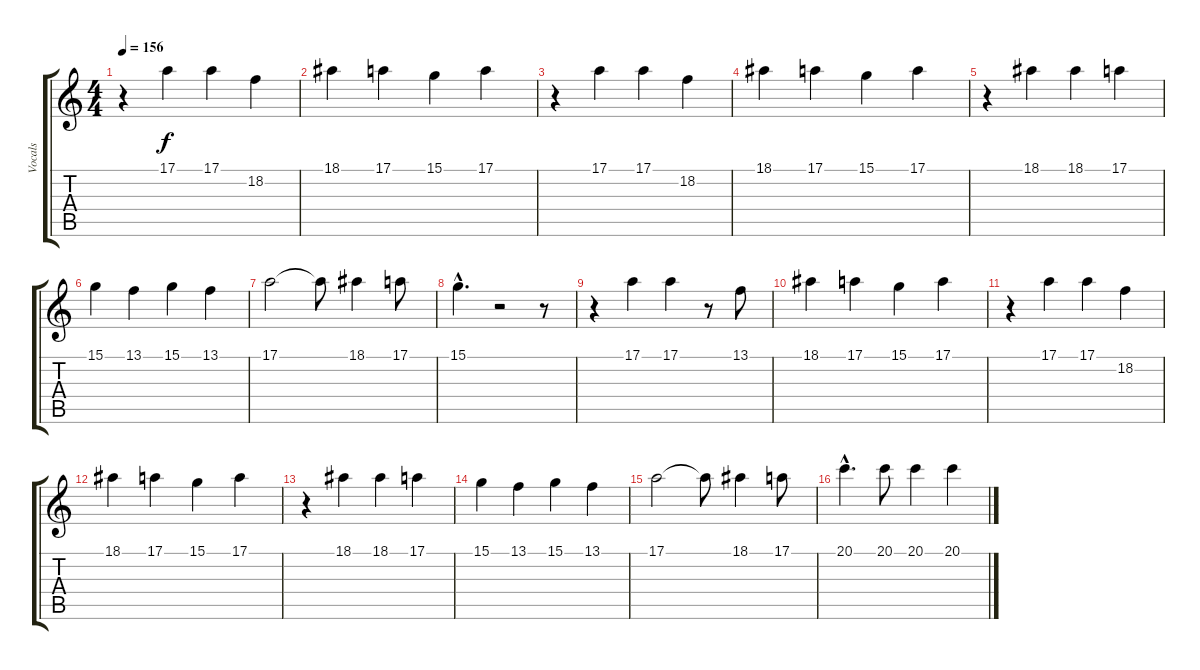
\track ("Vocals" "Vocals") {instrument flute}
\staff {score tabs}
\tuning (E4 B3 G3 D3 A2 E2) {hide}
\ts (4 4)
\tempo 156
\clef g2
\ks c
r.4{dy f} 17.1.4 17.1.4 18.2.4 |
18.1.4 17.1.4 15.1.4 17.1.4 |
r.4 17.1.4 17.1.4 18.2.4 |
18.1.4 17.1.4 15.1.4 17.1.4 |
r.4 18.1.4 18.1.4 17.1.4 |
15.1.4 13.1.4 15.1.4 13.1.4 |
17.1.2 17.1{t}.8 18.1.4 17.1.8 |
15.1{hac}.4{d} r.2 r.8 |
r.4 17.1.4 17.1.4 r.8 13.1.8 |
18.1.4 17.1.4 15.1.4 17.1.4 |
r.4 17.1.4 17.1.4 18.2.4 |
18.1.4 17.1.4 15.1.4 17.1.4 |
r.4 18.1.4 18.1.4 17.1.4 |
15.1.4 13.1.4 15.1.4 13.1.4 |
17.1.2 17.1{t}.8 18.1.4 17.1.8 |
20.1{hac}.4{d} 20.1.8 20.1.4 20.1.4
